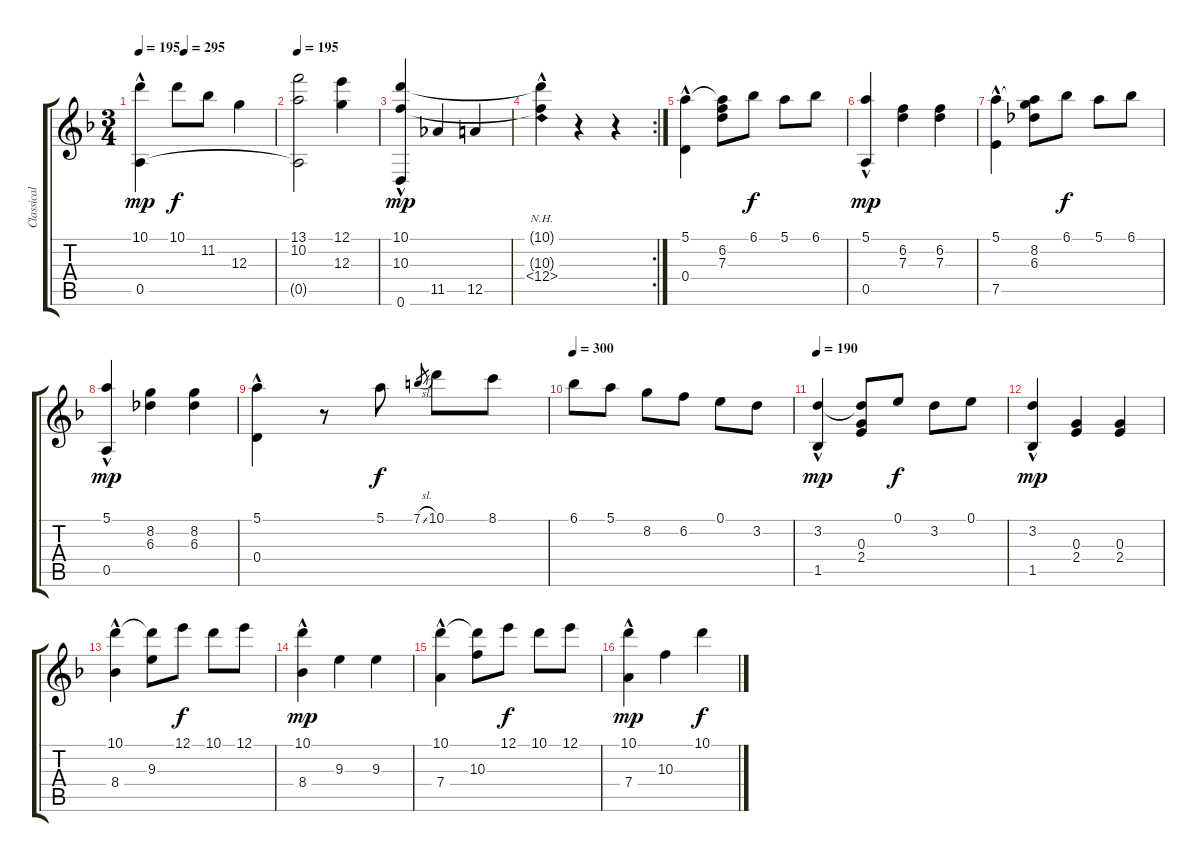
\track ("Classical guitar" "Classical ") {instrument acousticguitarnylon}
\staff {score tabs}
\tuning (E4 B3 G3 D3 A2 D2) {hide}
\ts (3 4)
\tempo 195
\tempo (295 0.3333333333333333)
\clef g2
\ks dminor
(10.1 0.5{hac}).4{dy mp} 10.1.8{dy f} 11.2.8 12.3.4 |
\tempo 195
(13.1 10.2 0.5{t}).2 (12.1 12.3).4 |
(10.1{hac} 10.3{hac} 0.6{hac}).4{dy mp} 11.5.4 12.5.4 |
\rc 2
(10.1{t} 10.3{t} 12.4{nh hac}).4 r.4 r.4 |
(5.1 0.4{hac}).4 (5.1{t} 6.2 7.3).8 6.1.8{dy f} 5.1.8 6.1.8 |
(5.1{hac} 0.5{hac}).4{dy mp} (6.2 7.3).4 (6.2 7.3).4 |
(5.1 7.5{hac}).4 (5.1{t} 8.2 6.3).8 6.1.8{dy f} 5.1.8 6.1.8 |
(5.1 0.5{hac}).4{dy mp} (8.2 6.3).4 (8.2 6.3).4 |
(5.1{hac} 0.4{hac}).4 r.8 5.1.8{dy f} 7.1{sl}.8{gr} 10.1.8 8.1.8 |
\tempo 300
6.1.8 5.1.8 8.2.8 6.2.8 0.1.8 3.2.8 |
\tempo 190
(3.2 1.5{hac}).4{dy mp} (3.2{t} 0.3 2.4).8 0.1.8{dy f} 3.2.8 0.1.8 |
(3.2{hac} 1.5{hac}).4{dy mp} (0.3 2.4).4 (0.3 2.4).4 |
(10.1 8.4{hac}).4 (10.1{t} 9.3).8 12.1.8{dy f} 10.1.8 12.1.8 |
(10.1{hac} 8.4{hac}).4{dy mp} 9.3.4 9.3.4 |
(10.1 7.4{hac}).4 (10.1{t} 10.3).8 12.1.8{dy f} 10.1.8 12.1.8 |
(10.1 7.4{hac}).4{dy mp} 10.3.4 10.1.4{dy f}
